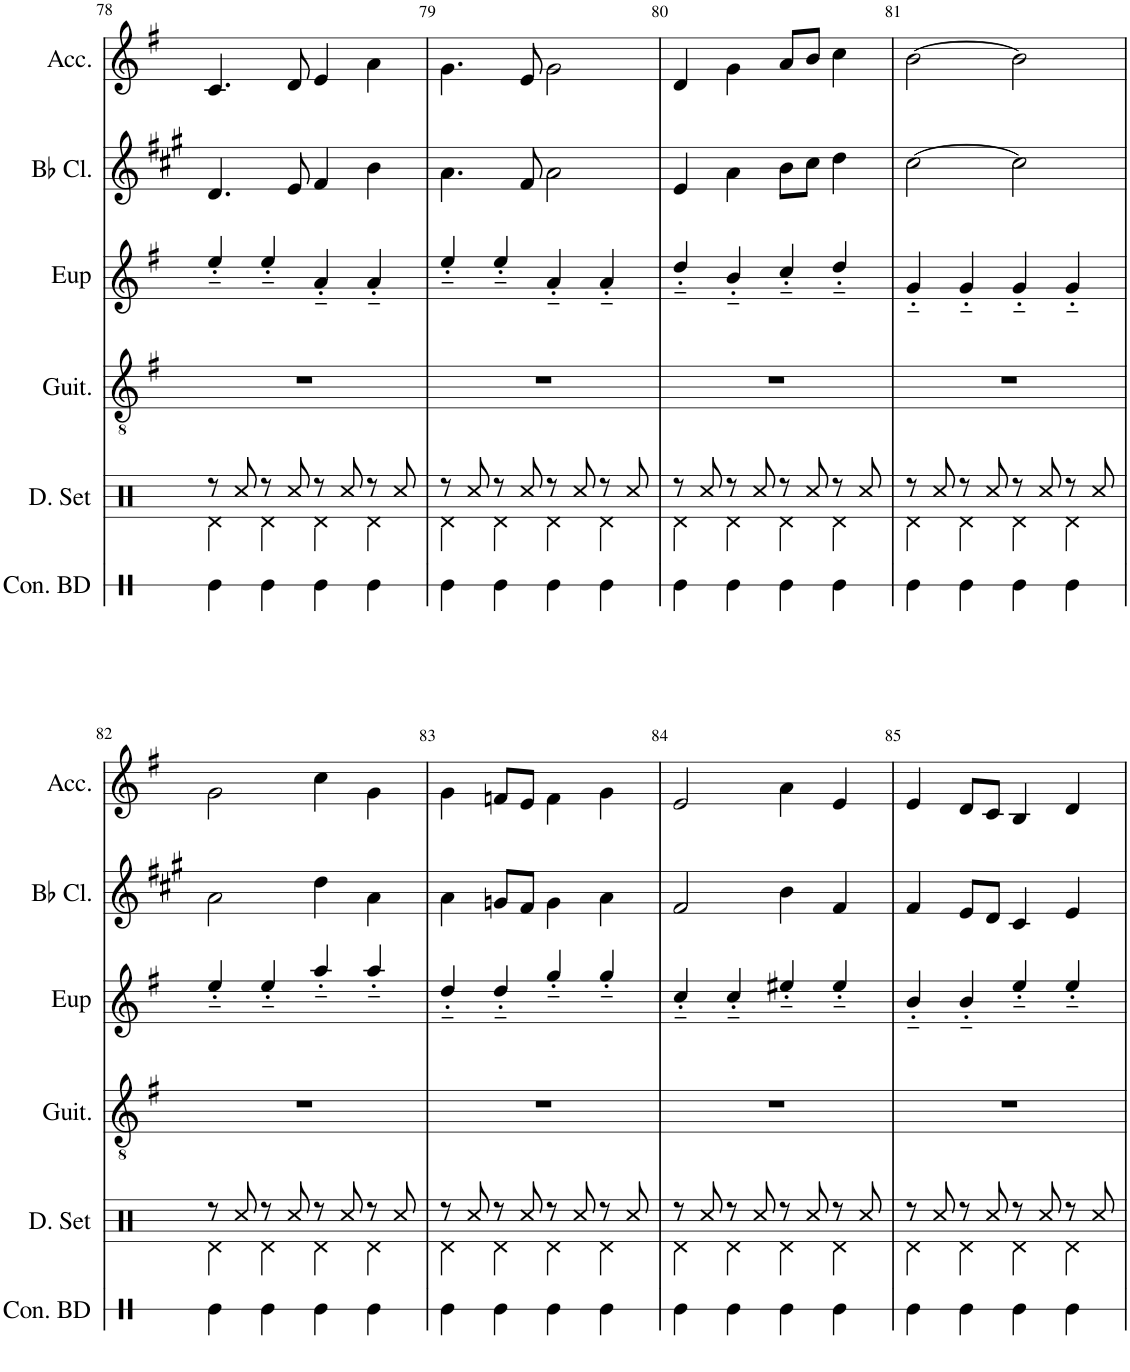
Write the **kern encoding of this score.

**kern	**kern	**kern	**kern	**kern	**kern
*part6	*part5	*part4	*part3	*part2	*part1
*staff6	*staff5	*staff4	*staff3	*staff2	*staff1
*I"Concert Bass Drum	*I"Drumset	*I"Classical Guitar	*I"Euphonium	*I"Bb Clarinet	*I"Accordion
*I'Con. BD	*I'D. Set	*I'Guit.	*I'Eup	*I'Bb Cl.	*I'Acc.
!!LO:PB:g=z
*clefX	*clefX	*clefGv2	*clefG2	*clefG2	*clefG2
*	*	*	*Trd14c24	*Trd1c2	*
*k[]	*k[f#]	*k[f#]	*k[f#]	*k[f#c#g#]	*k[f#]
*M4/4	*M4/4	*M4/4	*M4/4	*M4/4	*M4/4
=78	=78	=78	=78	=78	=78
*	*^	*	*	*	*
4Re\	8r	4Rd\	1r	4ee'~/	4.d/	4.c/
.	8Rcc/	.	.	.	.	.
4Re\	8r	4Rd\	.	4ee'~/	.	.
.	8Rcc/	.	.	.	8e/	8d/
4Re\	8r	4Rd\	.	4a'~/	4f#/	4e/
.	8Rcc/	.	.	.	.	.
4Re\	8r	4Rd\	.	4a'~/	4b\	4a\
.	8Rcc/	.	.	.	.	.
=79	=79	=79	=79	=79	=79	=79
4Re\	8r	4Rd\	1r	4ee'~/	4.a\	4.g\
.	8Rcc/	.	.	.	.	.
4Re\	8r	4Rd\	.	4ee'~/	.	.
.	8Rcc/	.	.	.	8f#/	8e/
4Re\	8r	4Rd\	.	4a'~/	2a\	2g\
.	8Rcc/	.	.	.	.	.
4Re\	8r	4Rd\	.	4a'~/	.	.
.	8Rcc/	.	.	.	.	.
=80	=80	=80	=80	=80	=80	=80
4Re\	8r	4Rd\	1r	4dd'~/	4e/	4d/
.	8Rcc/	.	.	.	.	.
4Re\	8r	4Rd\	.	4b'~/	4a\	4g\
.	8Rcc/	.	.	.	.	.
4Re\	8r	4Rd\	.	4cc'~/	8b\L	8a/L
.	8Rcc/	.	.	.	8cc#\J	8b/J
4Re\	8r	4Rd\	.	4dd'~/	4dd\	4cc\
.	8Rcc/	.	.	.	.	.
=81	=81	=81	=81	=81	=81	=81
4Re\	8r	4Rd\	1r	4g'~/	[2cc#\	[2b\
.	8Rcc/	.	.	.	.	.
4Re\	8r	4Rd\	.	4g'~/	.	.
.	8Rcc/	.	.	.	.	.
4Re\	8r	4Rd\	.	4g'~/	2cc#\]	2b\]
.	8Rcc/	.	.	.	.	.
4Re\	8r	4Rd\	.	4g'~/	.	.
.	8Rcc/	.	.	.	.	.
!!LO:LB:g=z
=82	=82	=82	=82	=82	=82	=82
4Re\	8r	4Rd\	1r	4ee'~/	2a\	2g\
.	8Rcc/	.	.	.	.	.
4Re\	8r	4Rd\	.	4ee'~/	.	.
.	8Rcc/	.	.	.	.	.
4Re\	8r	4Rd\	.	4aa'~/	4dd\	4cc\
.	8Rcc/	.	.	.	.	.
4Re\	8r	4Rd\	.	4aa'~/	4a\	4g\
.	8Rcc/	.	.	.	.	.
=83	=83	=83	=83	=83	=83	=83
4Re\	8r	4Rd\	1r	4dd'~/	4a\	4g\
.	8Rcc/	.	.	.	.	.
4Re\	8r	4Rd\	.	4dd'~/	8gn/L	8fn/L
.	8Rcc/	.	.	.	8f#/J	8e/J
4Re\	8r	4Rd\	.	4gg'~/	4g\	4f\
.	8Rcc/	.	.	.	.	.
4Re\	8r	4Rd\	.	4gg'~/	4a\	4g\
.	8Rcc/	.	.	.	.	.
=84	=84	=84	=84	=84	=84	=84
4Re\	8r	4Rd\	1r	4cc'~/	2f#/	2e/
.	8Rcc/	.	.	.	.	.
4Re\	8r	4Rd\	.	4cc'~/	.	.
.	8Rcc/	.	.	.	.	.
4Re\	8r	4Rd\	.	4ee#X'~/	4b\	4a\
.	8Rcc/	.	.	.	.	.
4Re\	8r	4Rd\	.	4ee#'~/	4f#/	4e/
.	8Rcc/	.	.	.	.	.
=85	=85	=85	=85	=85	=85	=85
4Re\	8r	4Rd\	1r	4b'~/	4f#/	4e/
.	8Rcc/	.	.	.	.	.
4Re\	8r	4Rd\	.	4b'~/	8e/L	8d/L
.	8Rcc/	.	.	.	8d/J	8c/J
4Re\	8r	4Rd\	.	4ee'~/	4c#/	4B/
.	8Rcc/	.	.	.	.	.
4Re\	8r	4Rd\	.	4ee'~/	4e/	4d/
.	8Rcc/	.	.	.	.	.
*	*v	*v	*	*	*	*
=	=	=	=	=	=
*-	*-	*-	*-	*-	*-
